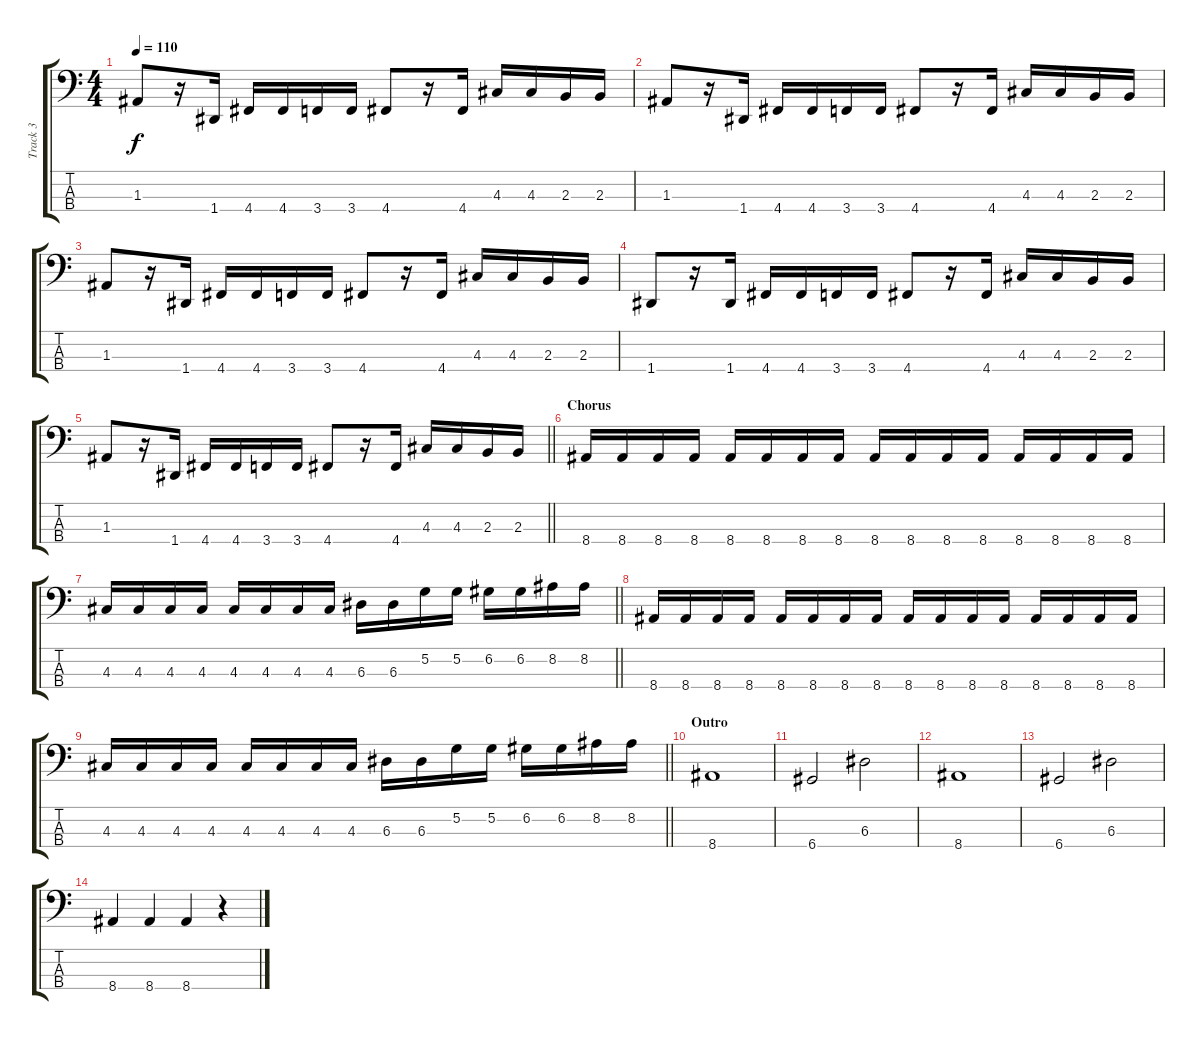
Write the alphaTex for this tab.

\track ("Track 3" "Track 3") {instrument electricbassfinger}
\staff {score tabs}
\tuning (G2 D2 A1 D1) {hide}
\ts (4 4)
\tempo 110
\clef f4
\ks c
1.3.8{dy f} r.16 1.4.16 4.4.16 4.4.16 3.4.16 3.4.16 4.4.8 r.16 4.4.16 4.3.16 4.3.16 2.3.16 2.3.16 |
1.3.8 r.16 1.4.16 4.4.16 4.4.16 3.4.16 3.4.16 4.4.8 r.16 4.4.16 4.3.16 4.3.16 2.3.16 2.3.16 |
1.3.8 r.16 1.4.16 4.4.16 4.4.16 3.4.16 3.4.16 4.4.8 r.16 4.4.16 4.3.16 4.3.16 2.3.16 2.3.16 |
1.4.8 r.16 1.4.16 4.4.16 4.4.16 3.4.16 3.4.16 4.4.8 r.16 4.4.16 4.3.16 4.3.16 2.3.16 2.3.16 |
\barLineRight lightlight
1.3.8 r.16 1.4.16 4.4.16 4.4.16 3.4.16 3.4.16 4.4.8 r.16 4.4.16 4.3.16 4.3.16 2.3.16 2.3.16 |
\section ("" "Chorus")
8.4.16 8.4.16 8.4.16 8.4.16 8.4.16 8.4.16 8.4.16 8.4.16 8.4.16 8.4.16 8.4.16 8.4.16 8.4.16 8.4.16 8.4.16 8.4.16 |
\barLineRight lightlight
4.3.16 4.3.16 4.3.16 4.3.16 4.3.16 4.3.16 4.3.16 4.3.16 6.3.16 6.3.16 5.2.16 5.2.16 6.2.16 6.2.16 8.2.16 8.2.16 |
8.4.16 8.4.16 8.4.16 8.4.16 8.4.16 8.4.16 8.4.16 8.4.16 8.4.16 8.4.16 8.4.16 8.4.16 8.4.16 8.4.16 8.4.16 8.4.16 |
\barLineRight lightlight
4.3.16 4.3.16 4.3.16 4.3.16 4.3.16 4.3.16 4.3.16 4.3.16 6.3.16 6.3.16 5.2.16 5.2.16 6.2.16 6.2.16 8.2.16 8.2.16 |
\section ("" "Outro")
8.4.1 |
6.4.2 6.3.2 |
8.4.1 |
6.4.2 6.3.2 |
8.4.4 8.4.4 8.4.4 r.4
